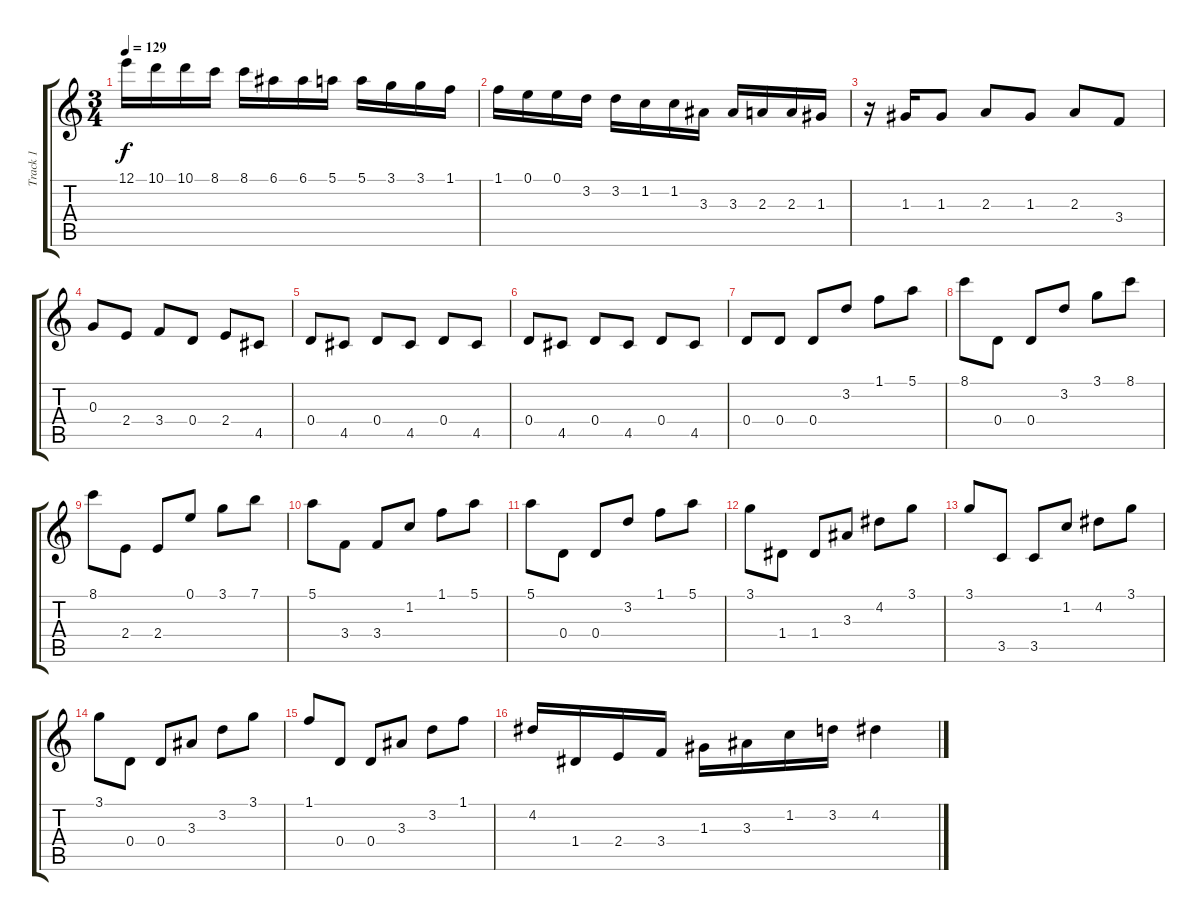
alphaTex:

\track ("Track 1" "Track 1") {instrument acousticguitarnylon}
\staff {score tabs}
\tuning (E4 B3 G3 D3 A2 E2) {hide}
\ts (3 4)
\tempo 129
\clef g2
\ks c
12.1.16{dy f} 10.1.16 10.1.16 8.1.16 8.1.16 6.1.16 6.1.16 5.1.16 5.1.16 3.1.16 3.1.16 1.1.16 |
1.1.16 0.1.16 0.1.16 3.2.16 3.2.16 1.2.16 1.2.16 3.3.16 3.3.16 2.3.16 2.3.16 1.3.16 |
r.16 1.3.16 1.3.8 2.3.8 1.3.8 2.3.8 3.4.8 |
0.3.8 2.4.8 3.4.8 0.4.8 2.4.8 4.5.8 |
0.4.8 4.5.8 0.4.8 4.5.8 0.4.8 4.5.8 |
0.4.8 4.5.8 0.4.8 4.5.8 0.4.8 4.5.8 |
0.4.8 0.4.8 0.4.8 3.2.8 1.1.8 5.1.8 |
8.1.8 0.4.8 0.4.8 3.2.8 3.1.8 8.1.8 |
8.1.8 2.4.8 2.4.8 0.1.8 3.1.8 7.1.8 |
5.1.8 3.4.8 3.4.8 1.2.8 1.1.8 5.1.8 |
5.1.8 0.4.8 0.4.8 3.2.8 1.1.8 5.1.8 |
3.1.8 1.4.8 1.4.8 3.3.8 4.2.8 3.1.8 |
3.1.8 3.5.8 3.5.8 1.2.8 4.2.8 3.1.8 |
3.1.8 0.4.8 0.4.8 3.3.8 3.2.8 3.1.8 |
1.1.8 0.4.8 0.4.8 3.3.8 3.2.8 1.1.8 |
4.2.16 1.4.16 2.4.16 3.4.16 1.3.16 3.3.16 1.2.16 3.2.16 4.2.4
